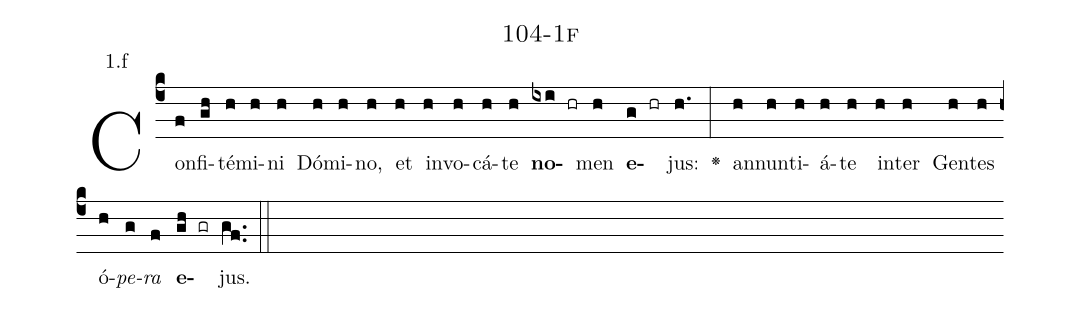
name: 104-1f;
annotation: 1.f;
%%
(c4)Con(f)fi(gh)té(h)mi(h)ni(h) Dó(h)mi(h)no,(h) et(h) in(h)vo(h)cá(h)te(h) <b>no</b>(ixi hr)men(h) <b>e</b>(g hr)jus:(h.) <v>\greheightstar</v>(:) an(h)nun(h)ti(h)á(h)te(h) in(h)ter(h) Gen(h)tes(h) ó(h)<i>pe</i>(g)<i>ra</i>(f) <b>e</b>(gh gr)jus.(gf..) (::)


%E(h) u(h) o(g) u(f) a(gh) e.(gf..) (::)
